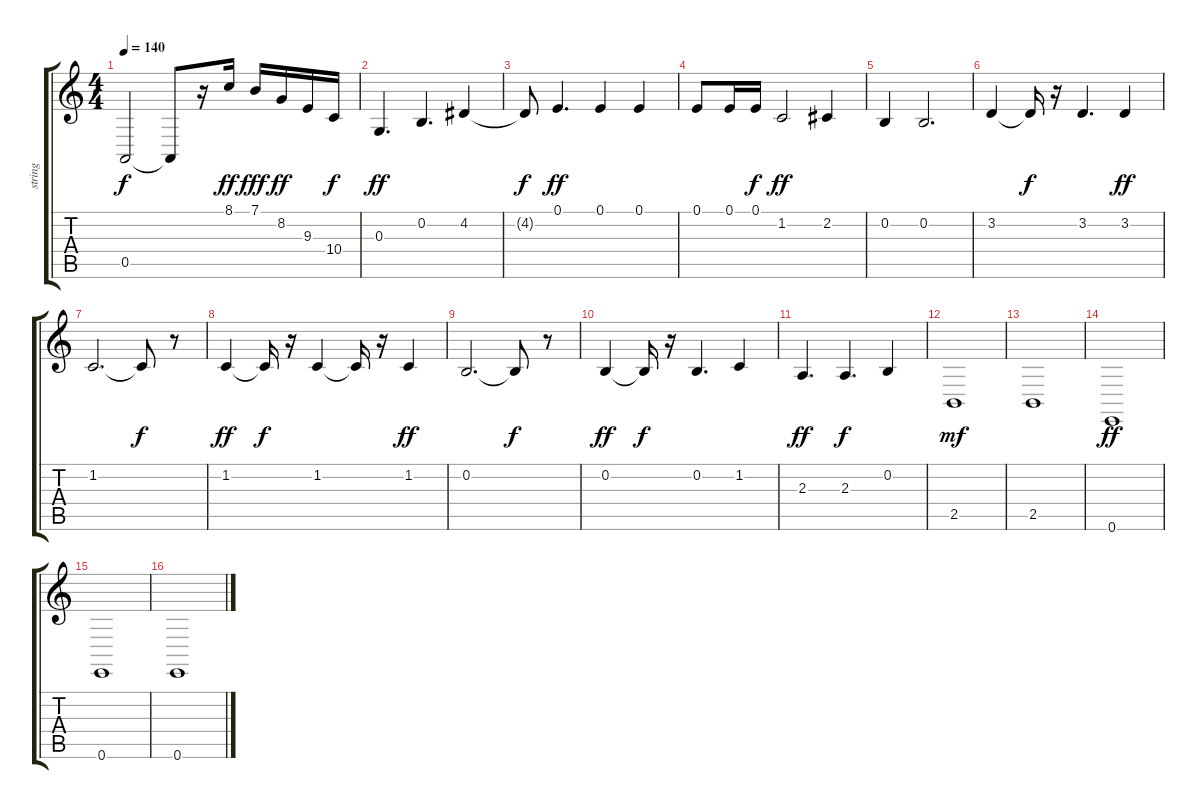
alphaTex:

\track ("string" "string") {instrument stringensemble1}
\staff {score tabs}
\tuning (E4 B3 G3 D3 A2 E2) {hide}
\ts (4 4)
\tempo 140
\clef g2
\ks c
0.5.2{dy f} 0.5{t}.8 r.16 8.1.16{dy ff} 7.1.16{dy fff} 8.2.16{dy ff} 9.3.16 10.4.16{dy f} |
0.3.4{d dy ff} 0.2.4{d} 4.2.4 |
4.2{t}.8{dy f} 0.1.4{d dy ff} 0.1.4 0.1.4 |
0.1.8 0.1.16 0.1.16{dy f} 1.2.2{dy ff} 2.2.4 |
0.2.4 0.2.2{d} |
3.2.4 3.2{t}.16{dy f} r.16 3.2.4{d} 3.2.4{dy ff} |
1.2.2{d} 1.2{t}.8{dy f} r.8 |
1.2.4{dy ff} 1.2{t}.16{dy f} r.16 1.2.4 1.2{t}.16 r.16 1.2.4{dy ff} |
0.2.2{d} 0.2{t}.8{dy f} r.8 |
0.2.4{dy ff} 0.2{t}.16{dy f} r.16 0.2.4{d} 1.2.4 |
2.3.4{d dy ff} 2.3.4{d dy f} 0.2.4 |
2.5.1{dy mf} |
2.5.1 |
0.6.1{dy ff} |
0.6.1 |
0.6.1
